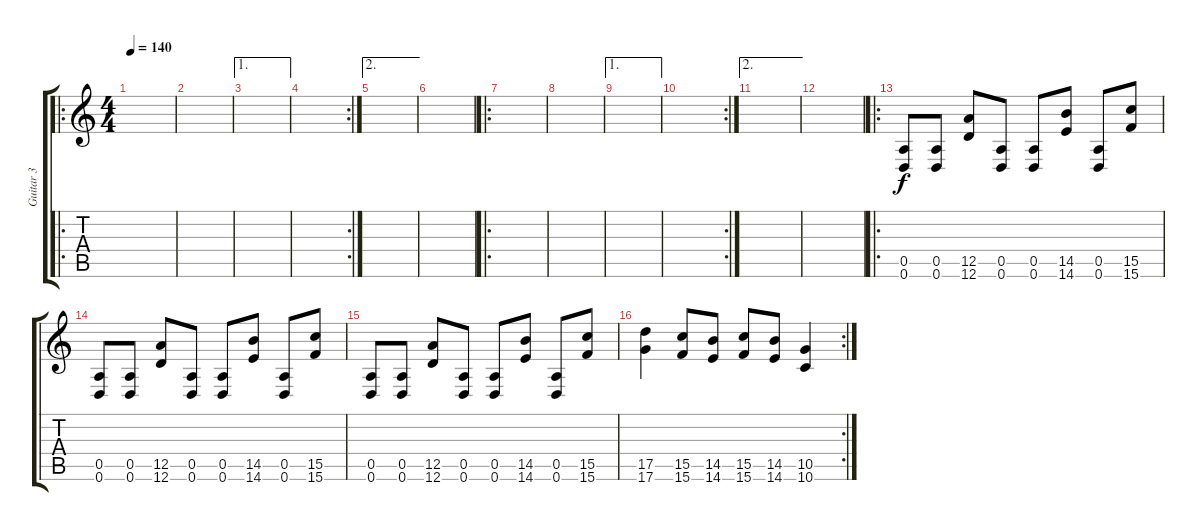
\track ("Guitar 3" "Guitar 3") {instrument distortionguitar}
\staff {score tabs}
\tuning (E4 B3 G3 D3 A2 D2) {hide}
\ro
\ts (4 4)
\tempo 140
\clef g2
\ks c
|
|
\ae 1
|
\rc 2
|
\ae 2
|
|
\ro
|
|
\ae 1
|
\rc 2
|
\ae 2
|
|
\ro
(0.5 0.6).8 (0.5 0.6).8 (12.5 12.6).8 (0.5 0.6).8 (0.5 0.6).8 (14.5 14.6).8 (0.5 0.6).8 (15.5 15.6).8 |
(0.5 0.6).8 (0.5 0.6).8 (12.5 12.6).8 (0.5 0.6).8 (0.5 0.6).8 (14.5 14.6).8 (0.5 0.6).8 (15.5 15.6).8 |
(0.5 0.6).8 (0.5 0.6).8 (12.5 12.6).8 (0.5 0.6).8 (0.5 0.6).8 (14.5 14.6).8 (0.5 0.6).8 (15.5 15.6).8 |
\rc 2
(17.5 17.6).4 (15.5 15.6).8 (14.5 14.6).8 (15.5 15.6).8 (14.5 14.6).8 (10.5 10.6).4
